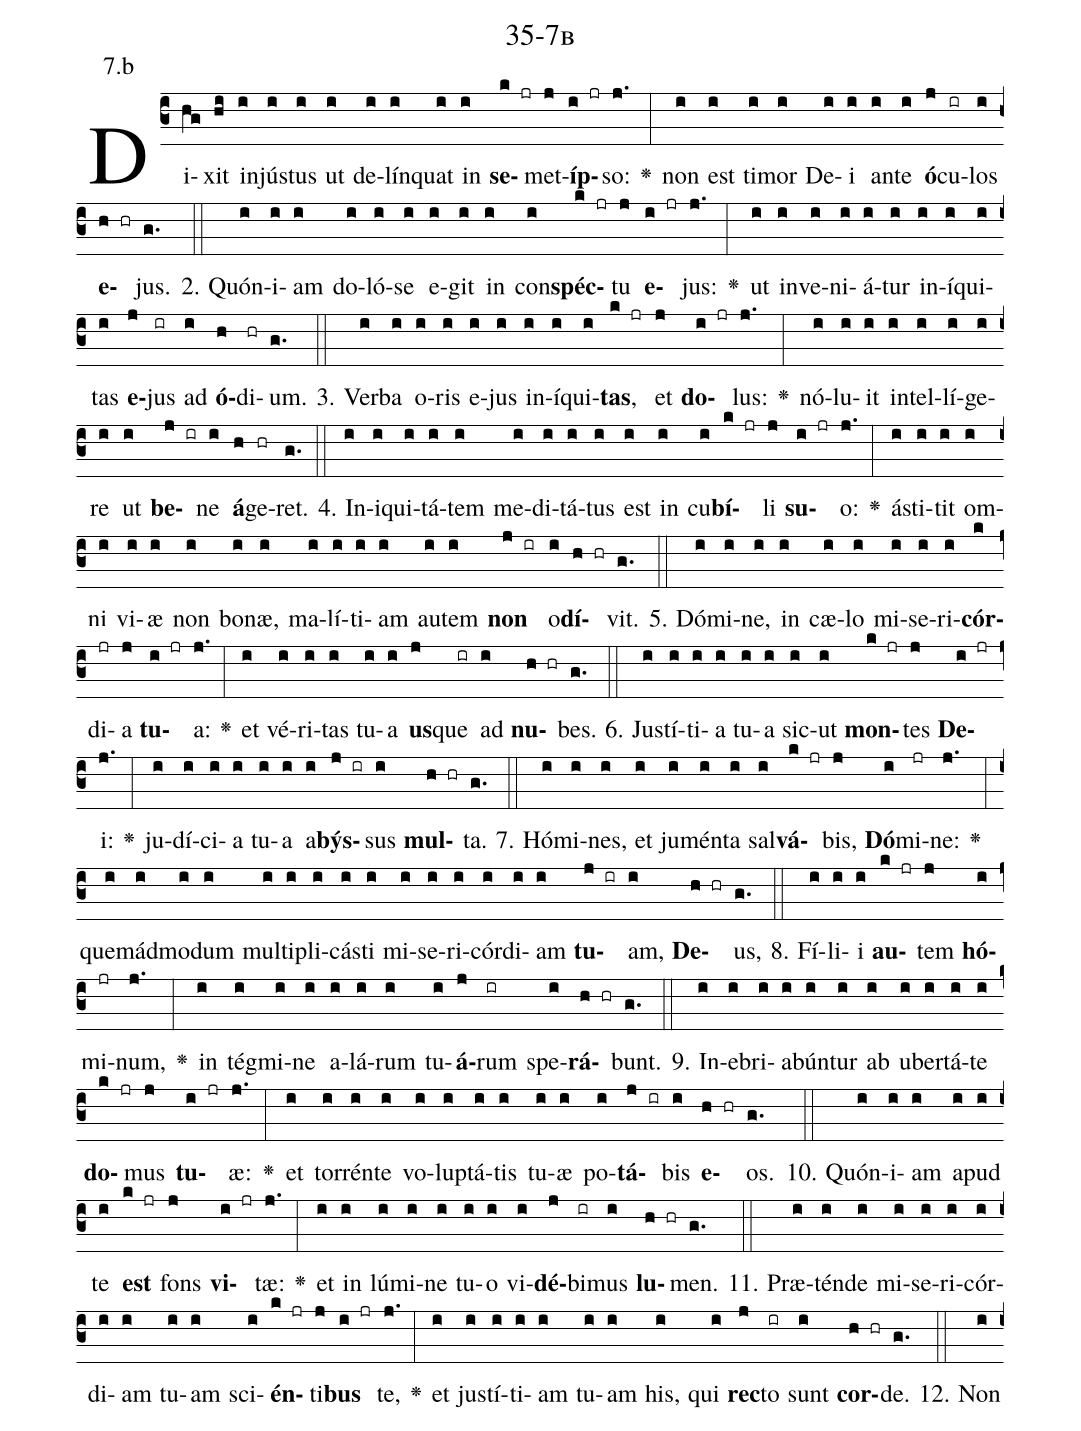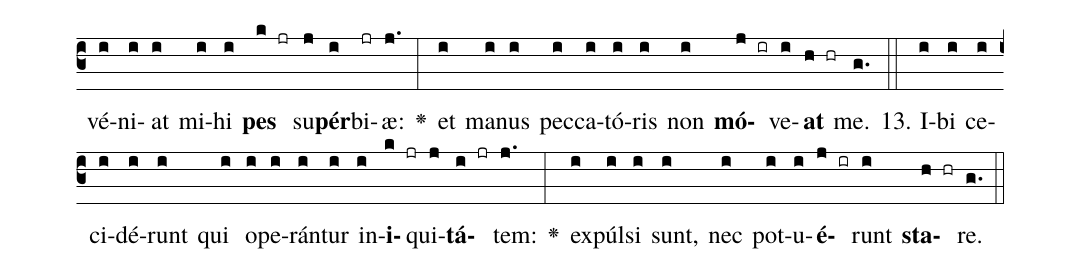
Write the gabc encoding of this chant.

name: 35-7b;
annotation: 7.b;
%%
(c3)Di(hg)xit(hi) in(i)jús(i)tus(i) ut(i) de(i)lín(i)quat(i) in(i) <b>se</b>(k jr)met(j)<b>íp</b>(i jr)so:(j.) <v>\greheightstar</v>(:) non(i) est(i) ti(i)mor(i) De(i)i(i) an(i)te(i) <b>ó</b>(j)cu(ir)los(i) <b>e</b>(h hr)jus.(g.) (::)
2. Quón(i)i(i)am(i) do(i)ló(i)se(i) e(i)git(i) in(i) con(i)<b>spéc</b>(k jr)tu(j) <b>e</b>(i jr)jus:(j.) <v>\greheightstar</v>(:) ut(i) in(i)ve(i)ni(i)á(i)tur(i) in(i)í(i)qui(i)tas(i) <b>e</b>(j)jus(ir) ad(i) <b>ó</b>(h)di(hr)um.(g.) (::)
3. Ver(i)ba(i) o(i)ris(i) e(i)jus(i) in(i)í(i)qui(i)<b>tas</b>,(k jr) et(j) <b>do</b>(i jr)lus:(j.) <v>\greheightstar</v>(:) nó(i)lu(i)it(i) in(i)tel(i)lí(i)ge(i)re(i) ut(i) <b>be</b>(j ir)ne(i) <b>á</b>(h)ge(hr)ret.(g.) (::)
4. In(i)i(i)qui(i)tá(i)tem(i) me(i)di(i)tá(i)tus(i) est(i) in(i) cu(i)<b>bí</b>(k jr)li(j) <b>su</b>(i jr)o:(j.) <v>\greheightstar</v>(:) á(i)sti(i)tit(i) om(i)ni(i) vi(i)æ(i) non(i) bo(i)næ,(i) ma(i)lí(i)ti(i)am(i) au(i)tem(i) <b>non</b>(j ir) o(i)<b>dí</b>(h hr)vit.(g.) (::)
5. Dó(i)mi(i)ne,(i) in(i) cæ(i)lo(i) mi(i)se(i)ri(i)<b>cór</b>(k)di(jr)a(j) <b>tu</b>(i jr)a:(j.) <v>\greheightstar</v>(:) et(i) vé(i)ri(i)tas(i) tu(i)a(i) <b>us</b>(j)que(ir) ad(i) <b>nu</b>(h hr)bes.(g.) (::)
6. Jus(i)tí(i)ti(i)a(i) tu(i)a(i) sic(i)ut(i) <b>mon</b>(k jr)tes(j) <b>De</b>(i jr)i:(j.) <v>\greheightstar</v>(:) ju(i)dí(i)ci(i)a(i) tu(i)a(i) a(i)<b>býs</b>(j ir)sus(i) <b>mul</b>(h hr)ta.(g.) (::)
7. Hó(i)mi(i)nes,(i) et(i) ju(i)mén(i)ta(i) sal(i)<b>vá</b>(k jr)bis,(j) <b>Dó</b>(i)mi(jr)ne:(j.) <v>\greheightstar</v>(:) quem(i)ád(i)mo(i)dum(i) mul(i)ti(i)pli(i)cás(i)ti(i) mi(i)se(i)ri(i)cór(i)di(i)am(i) <b>tu</b>(j ir)am,(i) <b>De</b>(h hr)us,(g.) (::)
8. Fí(i)li(i)i(i) <b>au</b>(k jr)tem(j) <b>hó</b>(i)mi(jr)num,(j.) <v>\greheightstar</v>(:) in(i) tég(i)mi(i)ne(i) a(i)lá(i)rum(i) tu(i)<b>á</b>(j)rum(ir) spe(i)<b>rá</b>(h hr)bunt.(g.) (::)
9. In(i)e(i)bri(i)a(i)bún(i)tur(i) ab(i) u(i)ber(i)tá(i)te(i) <b>do</b>(k jr)mus(j) <b>tu</b>(i jr)æ:(j.) <v>\greheightstar</v>(:) et(i) tor(i)rén(i)te(i) vo(i)lup(i)tá(i)tis(i) tu(i)æ(i) po(i)<b>tá</b>(j ir)bis(i) <b>e</b>(h hr)os.(g.) (::)
10. Quón(i)i(i)am(i) a(i)pud(i) te(i) <b>est</b>(k jr) fons(j) <b>vi</b>(i jr)tæ:(j.) <v>\greheightstar</v>(:) et(i) in(i) lú(i)mi(i)ne(i) tu(i)o(i) vi(i)<b>dé</b>(j)bi(ir)mus(i) <b>lu</b>(h hr)men.(g.) (::)
11. Præ(i)tén(i)de(i) mi(i)se(i)ri(i)cór(i)di(i)am(i) tu(i)am(i) sci(i)<b>én</b>(k jr)ti(j)<b>bus</b>(i jr) te,(j.) <v>\greheightstar</v>(:) et(i) jus(i)tí(i)ti(i)am(i) tu(i)am(i) his,(i) qui(i) <b>rec</b>(j)to(ir) sunt(i) <b>cor</b>(h hr)de.(g.) (::)
12. Non(i) vé(i)ni(i)at(i) mi(i)hi(i) <b>pes</b>(k jr) su(j)<b>pér</b>(i)bi(jr)æ:(j.) <v>\greheightstar</v>(:) et(i) ma(i)nus(i) pec(i)ca(i)tó(i)ris(i) non(i) <b>mó</b>(j ir)ve(i)<b>at</b>(h hr) me.(g.) (::)
13. I(i)bi(i) ce(i)ci(i)dé(i)runt(i) qui(i) o(i)pe(i)rán(i)tur(i) in(i)<b>i</b>(k jr)qui(j)<b>tá</b>(i jr)tem:(j.) <v>\greheightstar</v>(:) ex(i)púl(i)si(i) sunt,(i) nec(i) pot(i)u(i)<b>é</b>(j ir)runt(i) <b>sta</b>(h hr)re.(g.) (::)
